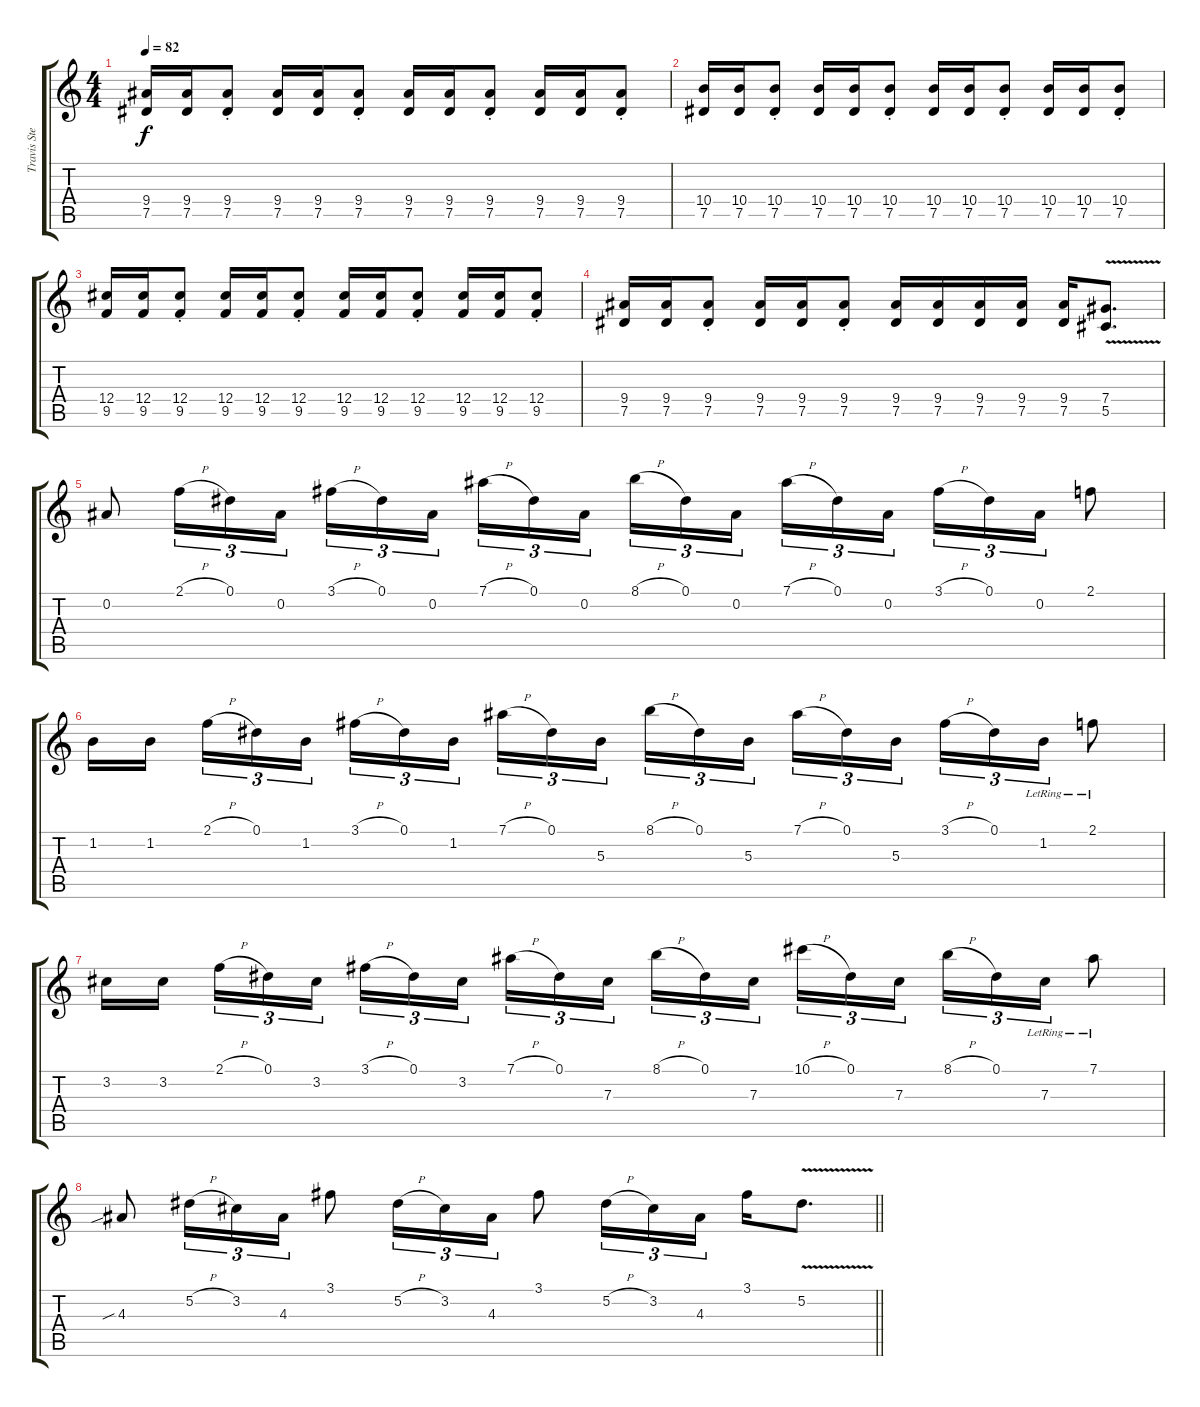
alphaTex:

\track ("Travis Stever" "Travis Ste") {instrument overdrivenguitar}
\staff {score tabs}
\tuning (Eb4 Bb3 Gb3 Db3 Ab2 Eb2) {hide}
\ts (4 4)
\tempo 82
\clef g2
\ks c
(9.4 7.5).16{dy f} (9.4 7.5).16 (9.4{st} 7.5{st}).8 (9.4 7.5).16 (9.4 7.5).16 (9.4{st} 7.5{st}).8 (9.4 7.5).16 (9.4 7.5).16 (9.4{st} 7.5{st}).8 (9.4 7.5).16 (9.4 7.5).16 (9.4{st} 7.5{st}).8 |
(10.4 7.5).16 (10.4 7.5).16 (10.4{st} 7.5{st}).8 (10.4 7.5).16 (10.4 7.5).16 (10.4{st} 7.5{st}).8 (10.4 7.5).16 (10.4 7.5).16 (10.4{st} 7.5{st}).8 (10.4 7.5).16 (10.4 7.5).16 (10.4{st} 7.5{st}).8 |
(12.4 9.5).16 (12.4 9.5).16 (12.4{st} 9.5{st}).8 (12.4 9.5).16 (12.4 9.5).16 (12.4{st} 9.5{st}).8 (12.4 9.5).16 (12.4 9.5).16 (12.4{st} 9.5{st}).8 (12.4 9.5).16 (12.4 9.5).16 (12.4{st} 9.5{st}).8 |
(9.4 7.5).16 (9.4 7.5).16 (9.4{st} 7.5{st}).8 (9.4 7.5).16 (9.4 7.5).16 (9.4{st} 7.5{st}).8 (9.4 7.5).16 (9.4 7.5).16 (9.4 7.5).16 (9.4 7.5).16 (9.4 7.5).16 (7.4{v} 5.5{v}).8{d} |
0.2.8 2.1{h}.16{tu (3 2)} 0.1.16{tu (3 2)} 0.2.16{tu (3 2)} 3.1{h}.16{tu (3 2)} 0.1.16{tu (3 2)} 0.2.16{tu (3 2) beam splitsecondary} 7.1{h}.16{tu (3 2)} 0.1.16{tu (3 2)} 0.2.16{tu (3 2)} 8.1{h}.16{tu (3 2)} 0.1.16{tu (3 2)} 0.2.16{tu (3 2) beam splitsecondary} 7.1{h}.16{tu (3 2)} 0.1.16{tu (3 2)} 0.2.16{tu (3 2)} 3.1{h}.16{tu (3 2)} 0.1.16{tu (3 2)} 0.2.16{tu (3 2)} 2.1.8 |
1.2.16 1.2.16{beam splitsecondary} 2.1{h}.16{tu (3 2)} 0.1.16{tu (3 2)} 1.2.16{tu (3 2)} 3.1{h}.16{tu (3 2)} 0.1.16{tu (3 2)} 1.2.16{tu (3 2) beam splitsecondary} 7.1{h}.16{tu (3 2)} 0.1.16{tu (3 2)} 5.3.16{tu (3 2)} 8.1{h}.16{tu (3 2)} 0.1.16{tu (3 2)} 5.3.16{tu (3 2) beam splitsecondary} 7.1{h}.16{tu (3 2)} 0.1.16{tu (3 2)} 5.3.16{tu (3 2)} 3.1{h}.16{tu (3 2)} 0.1.16{tu (3 2)} 1.2{lr}.16{tu (3 2)} 2.1{lr}.8 |
3.2.16 3.2.16{beam splitsecondary} 2.1{h}.16{tu (3 2)} 0.1.16{tu (3 2)} 3.2.16{tu (3 2)} 3.1{h}.16{tu (3 2)} 0.1.16{tu (3 2)} 3.2.16{tu (3 2) beam splitsecondary} 7.1{h}.16{tu (3 2)} 0.1.16{tu (3 2)} 7.3.16{tu (3 2)} 8.1{h}.16{tu (3 2)} 0.1.16{tu (3 2)} 7.3.16{tu (3 2) beam splitsecondary} 10.1{h}.16{tu (3 2)} 0.1.16{tu (3 2)} 7.3.16{tu (3 2)} 8.1{h}.16{tu (3 2)} 0.1.16{tu (3 2)} 7.3{lr}.16{tu (3 2)} 7.1{lr}.8 |
\barLineRight lightlight
4.3{sib}.8 5.2{h}.16{tu (3 2)} 3.2.16{tu (3 2)} 4.3.16{tu (3 2)} 3.1.8 5.2{h}.16{tu (3 2)} 3.2.16{tu (3 2)} 4.3.16{tu (3 2)} 3.1.8 5.2{h}.16{tu (3 2)} 3.2.16{tu (3 2)} 4.3.16{tu (3 2)} 3.1.16 5.2{v}.8{d}
